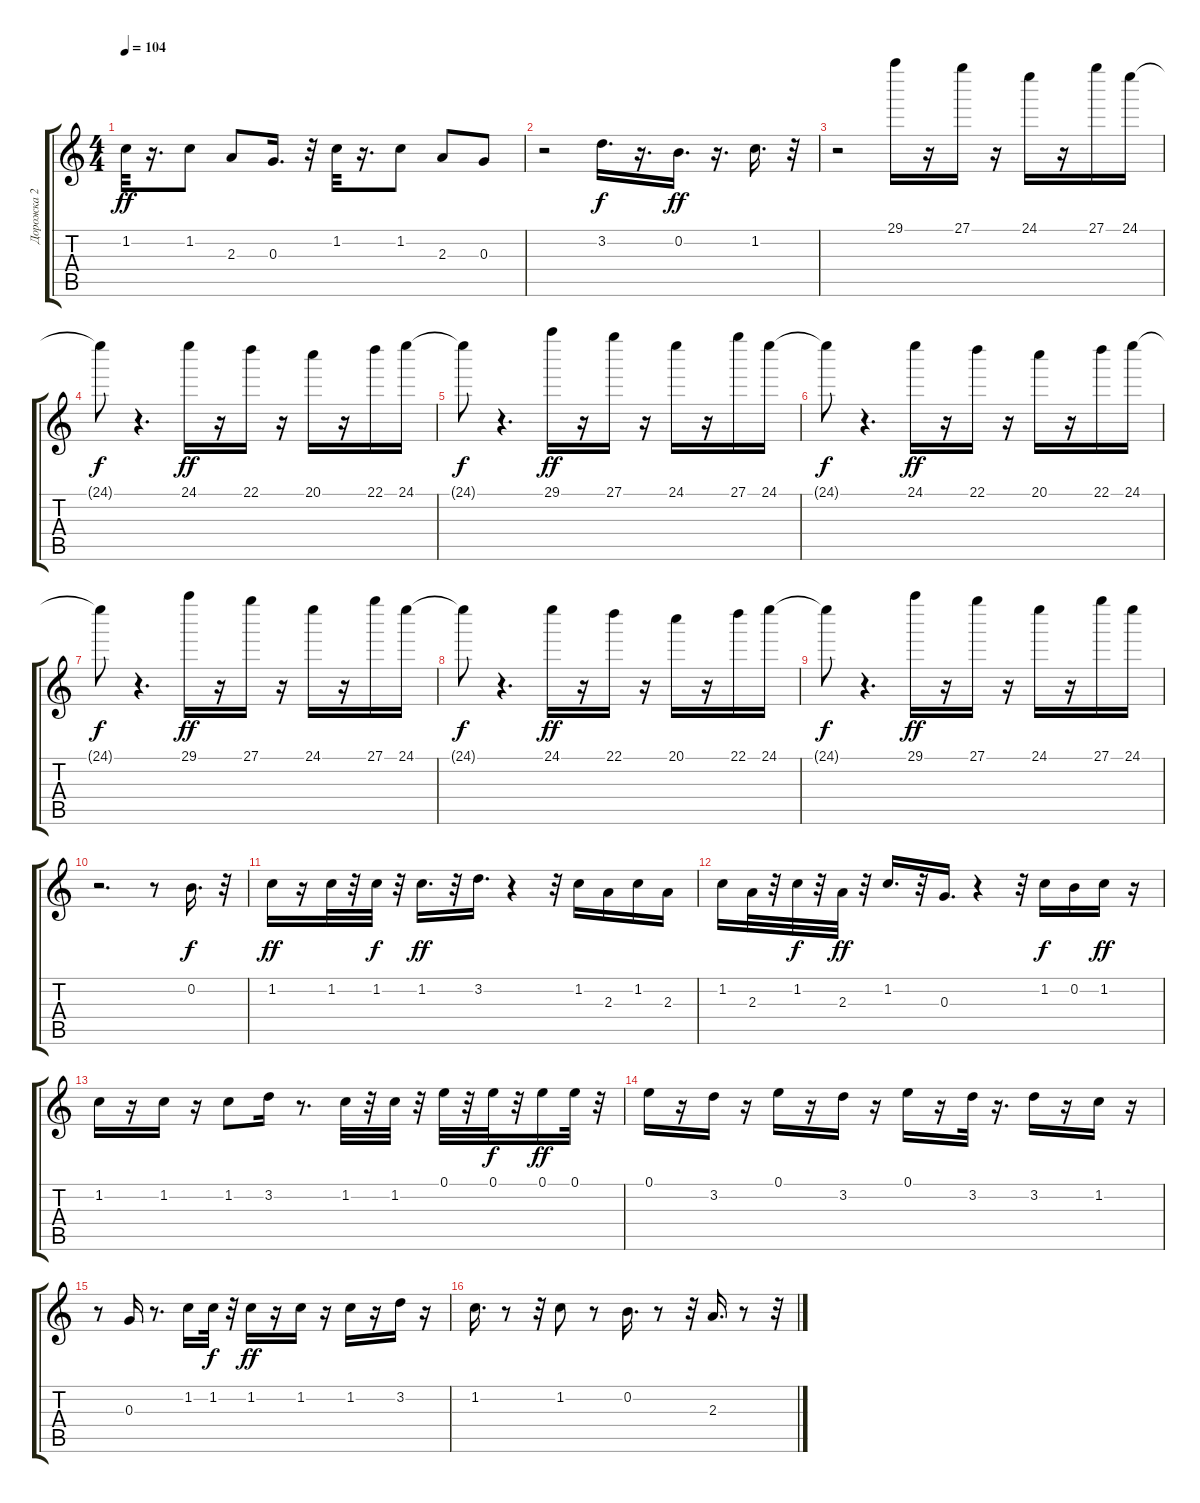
\track ("Дорожка 2" "Дорожка 2") {instrument acousticguitarsteel}
\staff {score tabs}
\tuning (E4 B3 G3 D3 A2 E2) {hide}
\ts (4 4)
\tempo 104
\clef g2
\ks c
1.2.32{dy ff} r.16{d} 1.2.8 2.3.8 0.3.16{d} r.32 1.2.32 r.16{d} 1.2.8 2.3.8 0.3.8 |
r.2 3.2.16{d dy f} r.16{d} 0.2.16{d dy ff} r.16{d} 1.2.16{d} r.32 |
r.2 29.1.16 r.16 27.1.16 r.16 24.1.16 r.16 27.1.16 24.1.16 |
24.1{t}.8{dy f} r.4{d} 24.1.16{dy ff} r.16 22.1.16 r.16 20.1.16 r.16 22.1.16 24.1.16 |
24.1{t}.8{dy f} r.4{d} 29.1.16{dy ff} r.16 27.1.16 r.16 24.1.16 r.16 27.1.16 24.1.16 |
24.1{t}.8{dy f} r.4{d} 24.1.16{dy ff} r.16 22.1.16 r.16 20.1.16 r.16 22.1.16 24.1.16 |
24.1{t}.8{dy f} r.4{d} 29.1.16{dy ff} r.16 27.1.16 r.16 24.1.16 r.16 27.1.16 24.1.16 |
24.1{t}.8{dy f} r.4{d} 24.1.16{dy ff} r.16 22.1.16 r.16 20.1.16 r.16 22.1.16 24.1.16 |
24.1{t}.8{dy f} r.4{d} 29.1.16{dy ff} r.16 27.1.16 r.16 24.1.16 r.16 27.1.16 24.1.16 |
r.2{d} r.8 0.2.16{d dy f} r.32 |
1.2.16{dy ff} r.16 1.2.32 r.32 1.2.32{dy f} r.32 1.2.16{d dy ff} r.32 3.2.16{d} r.4 r.32 1.2.16 2.3.16 1.2.16 2.3.16 |
1.2.16 2.3.32 r.32 1.2.32{dy f} r.32 2.3.32{dy ff} r.32 1.2.16{d} r.32 0.3.16{d} r.4 r.32 1.2.16{dy f} 0.2.16 1.2.16{dy ff} r.16 |
1.2.16 r.16 1.2.16 r.16 1.2.8 3.2.16 r.8{d} 1.2.32 r.32 1.2.32 r.32 0.1.32 r.32 0.1.32{dy f} r.32 0.1.16{dy ff} 0.1.32 r.32 |
0.1.16 r.16 3.2.16 r.16 0.1.16 r.16 3.2.16 r.16 0.1.16 r.16 3.2.32 r.16{d} 3.2.16 r.16 1.2.16 r.16 |
r.8 0.3.16 r.8{d} 1.2.16 1.2.32{dy f} r.32 1.2.16{dy ff} r.16 1.2.16 r.16 1.2.16 r.16 3.2.16 r.16 |
1.2.16{d} r.8 r.32 1.2.8 r.8 0.2.16{d} r.8 r.32 2.3.16{d} r.8 r.32
